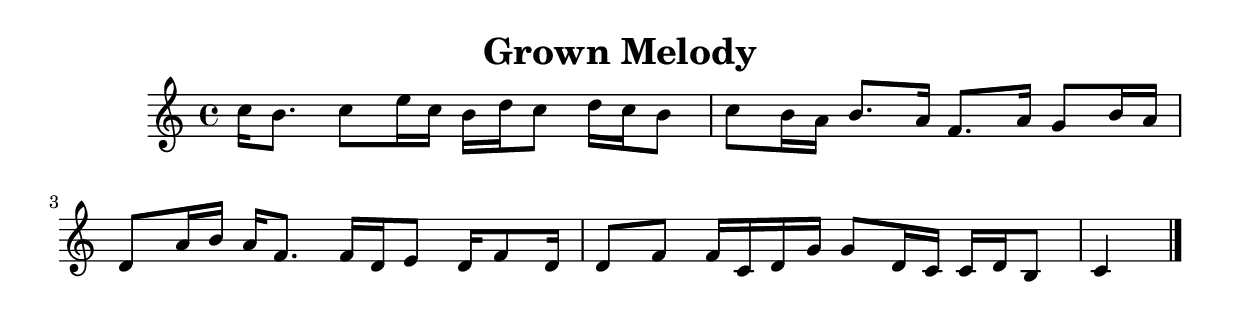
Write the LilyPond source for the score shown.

\header{title = "Grown Melody"}

\score{
\absolute {
 c''16 b'8. c''8 e''16 c''16 b'16 d''16 c''8 d''16 c''16 b'8 c''8 b'16 a'16 b'8. a'16 f'8. a'16 g'8 b'16 a'16 d'8 a'16 b'16 a'16 f'8. f'16 d'16 e'8 d'16 f'8 d'16 d'8 f'8 f'16 c'16 d'16 g'16 g'8 d'16 c'16 c'16 d'16 b8 c'4 \bar"|."

}
\midi{}
\layout{}
}
